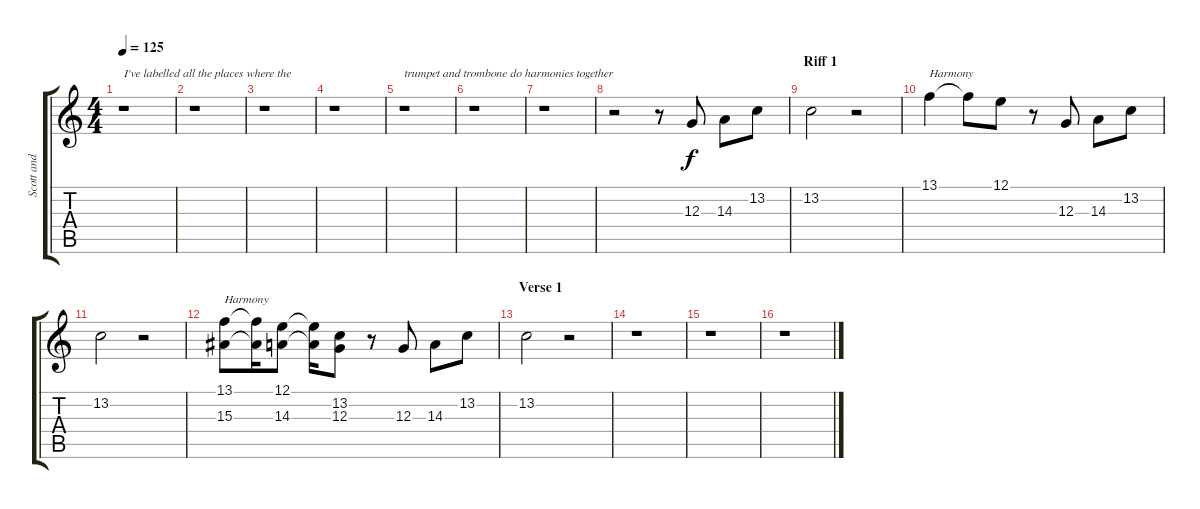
\track ("Scott and Tavis (Trumpet)" "Scott and ") {instrument trumpet}
\staff {score tabs}
\tuning (E4 B3 G3 D3 A2 E2) {hide}
\ts (4 4)
\tempo 125
\clef g2
\ks c
r.1{txt "I've labelled all the places where the" dy f instrument trumpet} |
r.1 |
r.1 |
r.1 |
r.1{txt "trumpet and trombone do harmonies together"} |
r.1 |
r.1 |
r.2 r.8 12.3.8 14.3.8 13.2.8 |
\section ("" "Riff 1")
13.2.2 r.2 |
13.1.4{txt "Harmony"} 13.1{t}.8 12.1.8 r.8 12.3.8 14.3.8 13.2.8 |
13.2.2 r.2 |
(13.1 15.3).8{txt "Harmony"} (13.1{t} 15.3{t}).16 (12.1 14.3).8 (12.1{t} 14.3{t}).16 (13.2 12.3).8 r.8 12.3.8 14.3.8 13.2.8 |
\section ("" "Verse 1")
13.2.2 r.2 |
r.1 |
r.1 |
r.1
